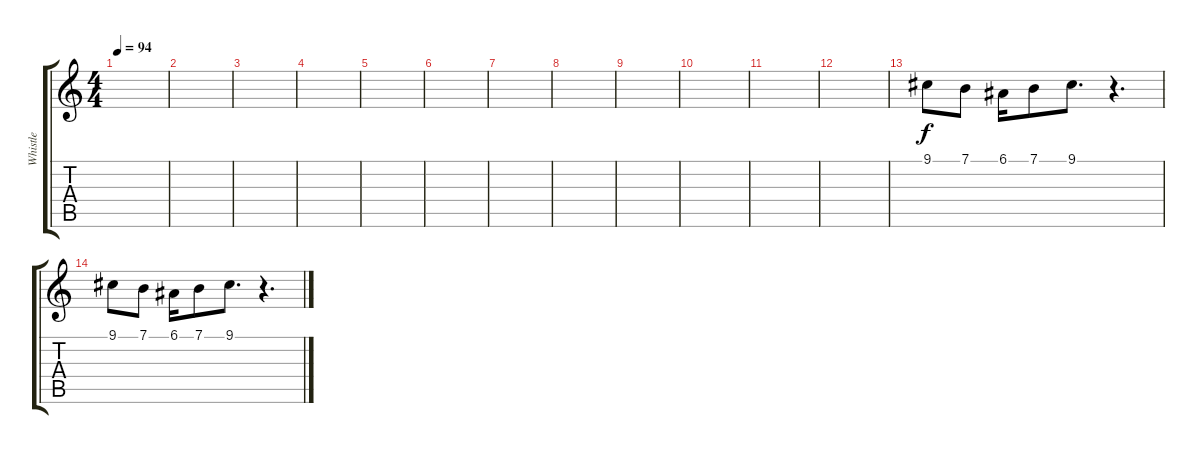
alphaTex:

\track ("Whistle" "Whistle") {instrument ocarina}
\staff {score tabs}
\tuning (E4 B3 G3 D3 A2 E2) {hide}
\ts (4 4)
\tempo 94
\clef g2
\ks c
|
|
|
|
|
|
|
|
|
|
|
|
9.1.8 7.1.8 6.1.16 7.1.8 9.1.8{d} r.4{d} |
9.1.8 7.1.8 6.1.16 7.1.8 9.1.8{d} r.4{d}
